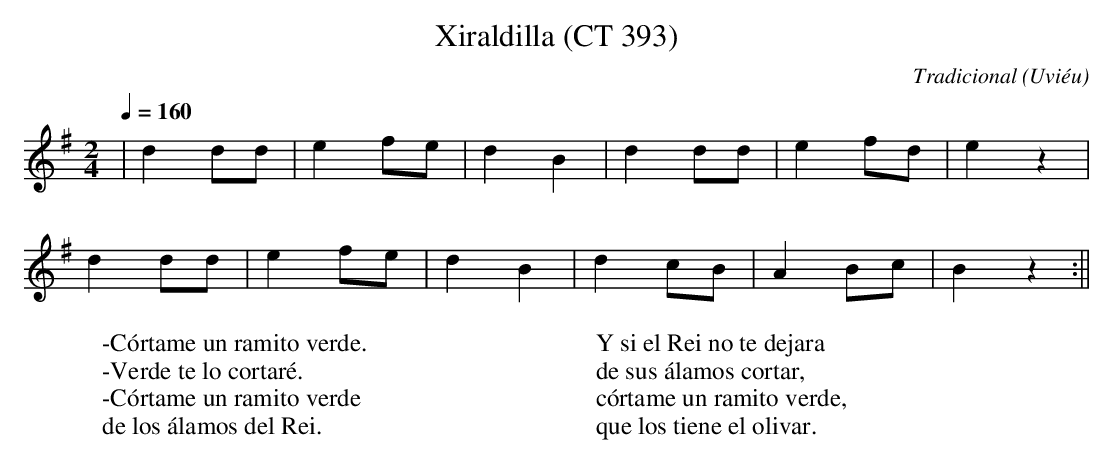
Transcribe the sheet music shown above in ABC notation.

X:1
T:Xiraldilla (CT 393)
C:Tradicional
O:Uviéu
M:2/4
L:1/8
Q:1/4=160
K:G
|d2 dd|e2 fe|d2 B2|d2 dd|e2 fd|e2 z2|
d2 dd|e2 fe|d2 B2|d2 cB|A2 Bc|B2 z2 :||
W:-Córtame un ramito verde.
W:-Verde te lo cortaré.
W:-Córtame un ramito verde
W:de los álamos del Rei.
W:
W:Y si el Rei no te dejara
W:de sus álamos cortar,
W:córtame un ramito verde,
W:que los tiene el olivar.
W:
